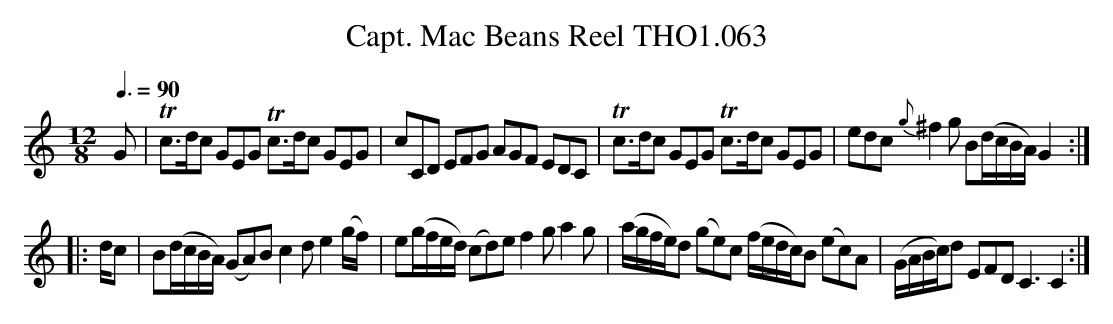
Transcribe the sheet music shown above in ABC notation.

X:1
T:Capt. Mac Beans Reel THO1.063
M:12/8
L:1/8
Q:3/8=90
K:C
G|Tc>dc GEG Tc>dc GEG|cCD EFG AGF EDC|\
Tc>dc GEG Tc>dc GEG|edc {g}^f2 g B(d/c/B/A/) G2:|
|:d/c|B(d/c/B/A/) (GA)B c2 de2 (g/f/)|e(g/f/e/d/) (cd)e f2 g a2 g|\
(a/g/f/e/)d (ge)c (f/e/d/c/)B (ec)A|(G/A/B/c/)d EFD C3 C2:|
